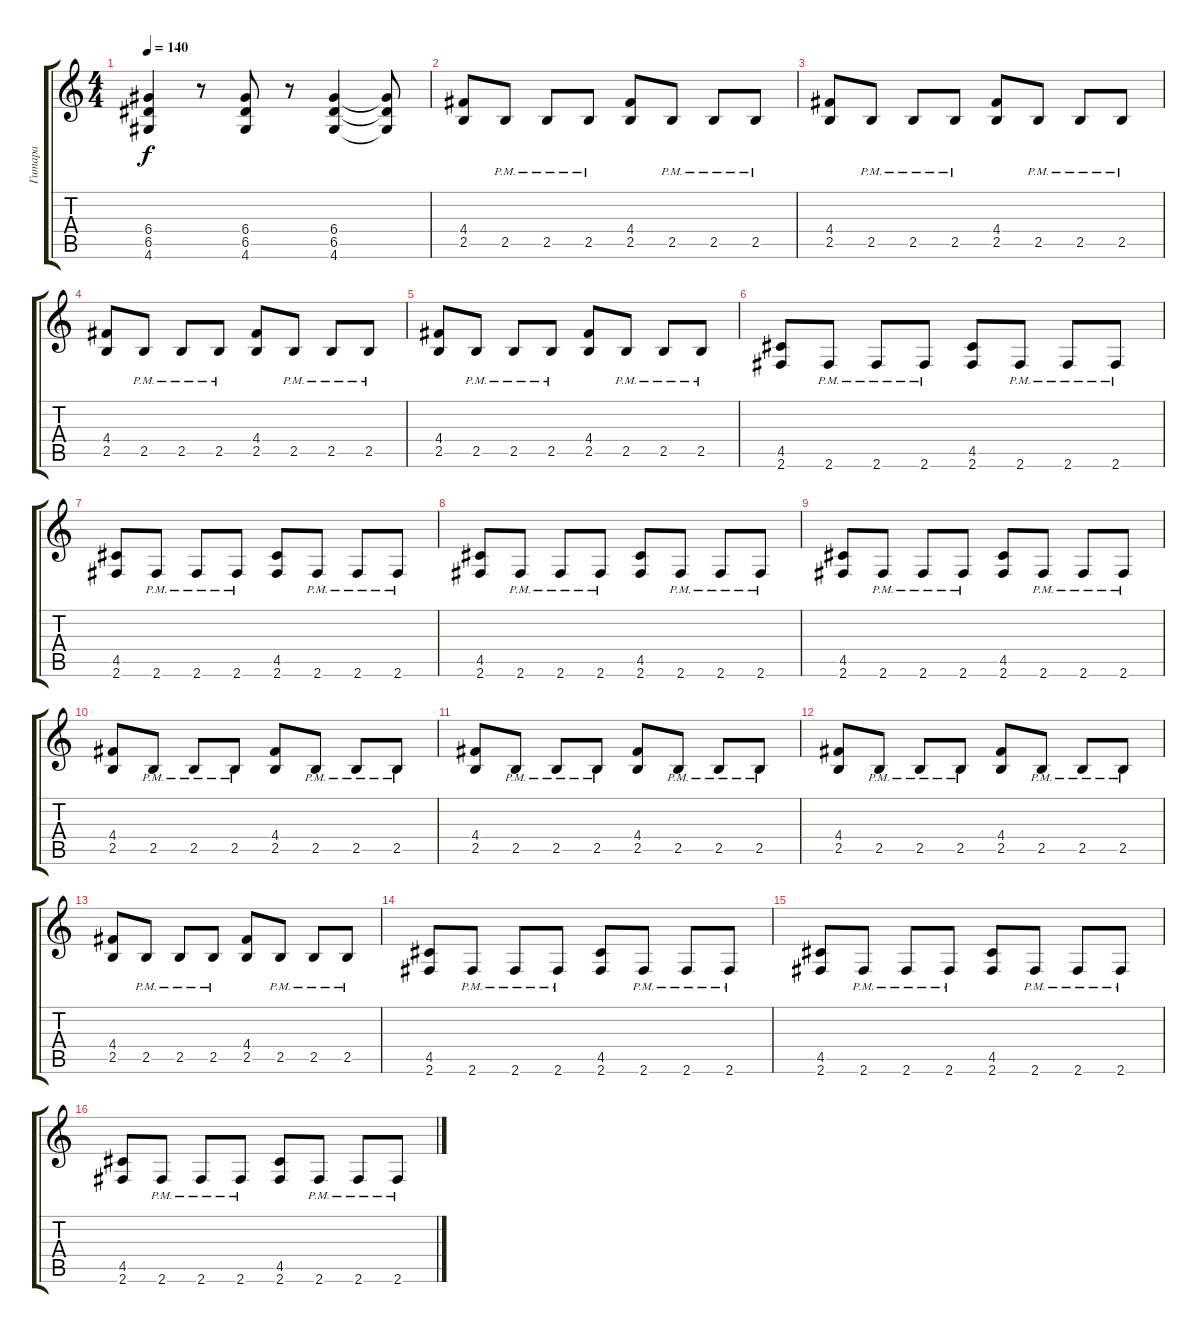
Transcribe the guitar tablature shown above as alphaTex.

\track ("Гитара" "Гитара") {instrument distortionguitar}
\staff {score tabs}
\tuning (E4 B3 G3 D3 A2 E2) {hide}
\ts (4 4)
\tempo 140
\clef g2
\ks c
(6.4 6.5 4.6).4{dy f} r.8 (6.4 6.5 4.6).8 r.8 (6.4 6.5 4.6).4 (6.4{t} 6.5{t} 4.6{t}).8 |
(4.4 2.5).8 2.5{pm}.8 2.5{pm}.8 2.5{pm}.8 (4.4 2.5).8 2.5{pm}.8 2.5{pm}.8 2.5{pm}.8 |
(4.4 2.5).8 2.5{pm}.8 2.5{pm}.8 2.5{pm}.8 (4.4 2.5).8 2.5{pm}.8 2.5{pm}.8 2.5{pm}.8 |
(4.4 2.5).8 2.5{pm}.8 2.5{pm}.8 2.5{pm}.8 (4.4 2.5).8 2.5{pm}.8 2.5{pm}.8 2.5{pm}.8 |
(4.4 2.5).8 2.5{pm}.8 2.5{pm}.8 2.5{pm}.8 (4.4 2.5).8 2.5{pm}.8 2.5{pm}.8 2.5{pm}.8 |
(4.5 2.6).8 2.6{pm}.8 2.6{pm}.8 2.6{pm}.8 (4.5 2.6).8 2.6{pm}.8 2.6{pm}.8 2.6{pm}.8 |
(4.5 2.6).8 2.6{pm}.8 2.6{pm}.8 2.6{pm}.8 (4.5 2.6).8 2.6{pm}.8 2.6{pm}.8 2.6{pm}.8 |
(4.5 2.6).8 2.6{pm}.8 2.6{pm}.8 2.6{pm}.8 (4.5 2.6).8 2.6{pm}.8 2.6{pm}.8 2.6{pm}.8 |
(4.5 2.6).8 2.6{pm}.8 2.6{pm}.8 2.6{pm}.8 (4.5 2.6).8 2.6{pm}.8 2.6{pm}.8 2.6{pm}.8 |
(4.4 2.5).8 2.5{pm}.8 2.5{pm}.8 2.5{pm}.8 (4.4 2.5).8 2.5{pm}.8 2.5{pm}.8 2.5{pm}.8 |
(4.4 2.5).8 2.5{pm}.8 2.5{pm}.8 2.5{pm}.8 (4.4 2.5).8 2.5{pm}.8 2.5{pm}.8 2.5{pm}.8 |
(4.4 2.5).8 2.5{pm}.8 2.5{pm}.8 2.5{pm}.8 (4.4 2.5).8 2.5{pm}.8 2.5{pm}.8 2.5{pm}.8 |
(4.4 2.5).8 2.5{pm}.8 2.5{pm}.8 2.5{pm}.8 (4.4 2.5).8 2.5{pm}.8 2.5{pm}.8 2.5{pm}.8 |
(4.5 2.6).8 2.6{pm}.8 2.6{pm}.8 2.6{pm}.8 (4.5 2.6).8 2.6{pm}.8 2.6{pm}.8 2.6{pm}.8 |
(4.5 2.6).8 2.6{pm}.8 2.6{pm}.8 2.6{pm}.8 (4.5 2.6).8 2.6{pm}.8 2.6{pm}.8 2.6{pm}.8 |
(4.5 2.6).8 2.6{pm}.8 2.6{pm}.8 2.6{pm}.8 (4.5 2.6).8 2.6{pm}.8 2.6{pm}.8 2.6{pm}.8
